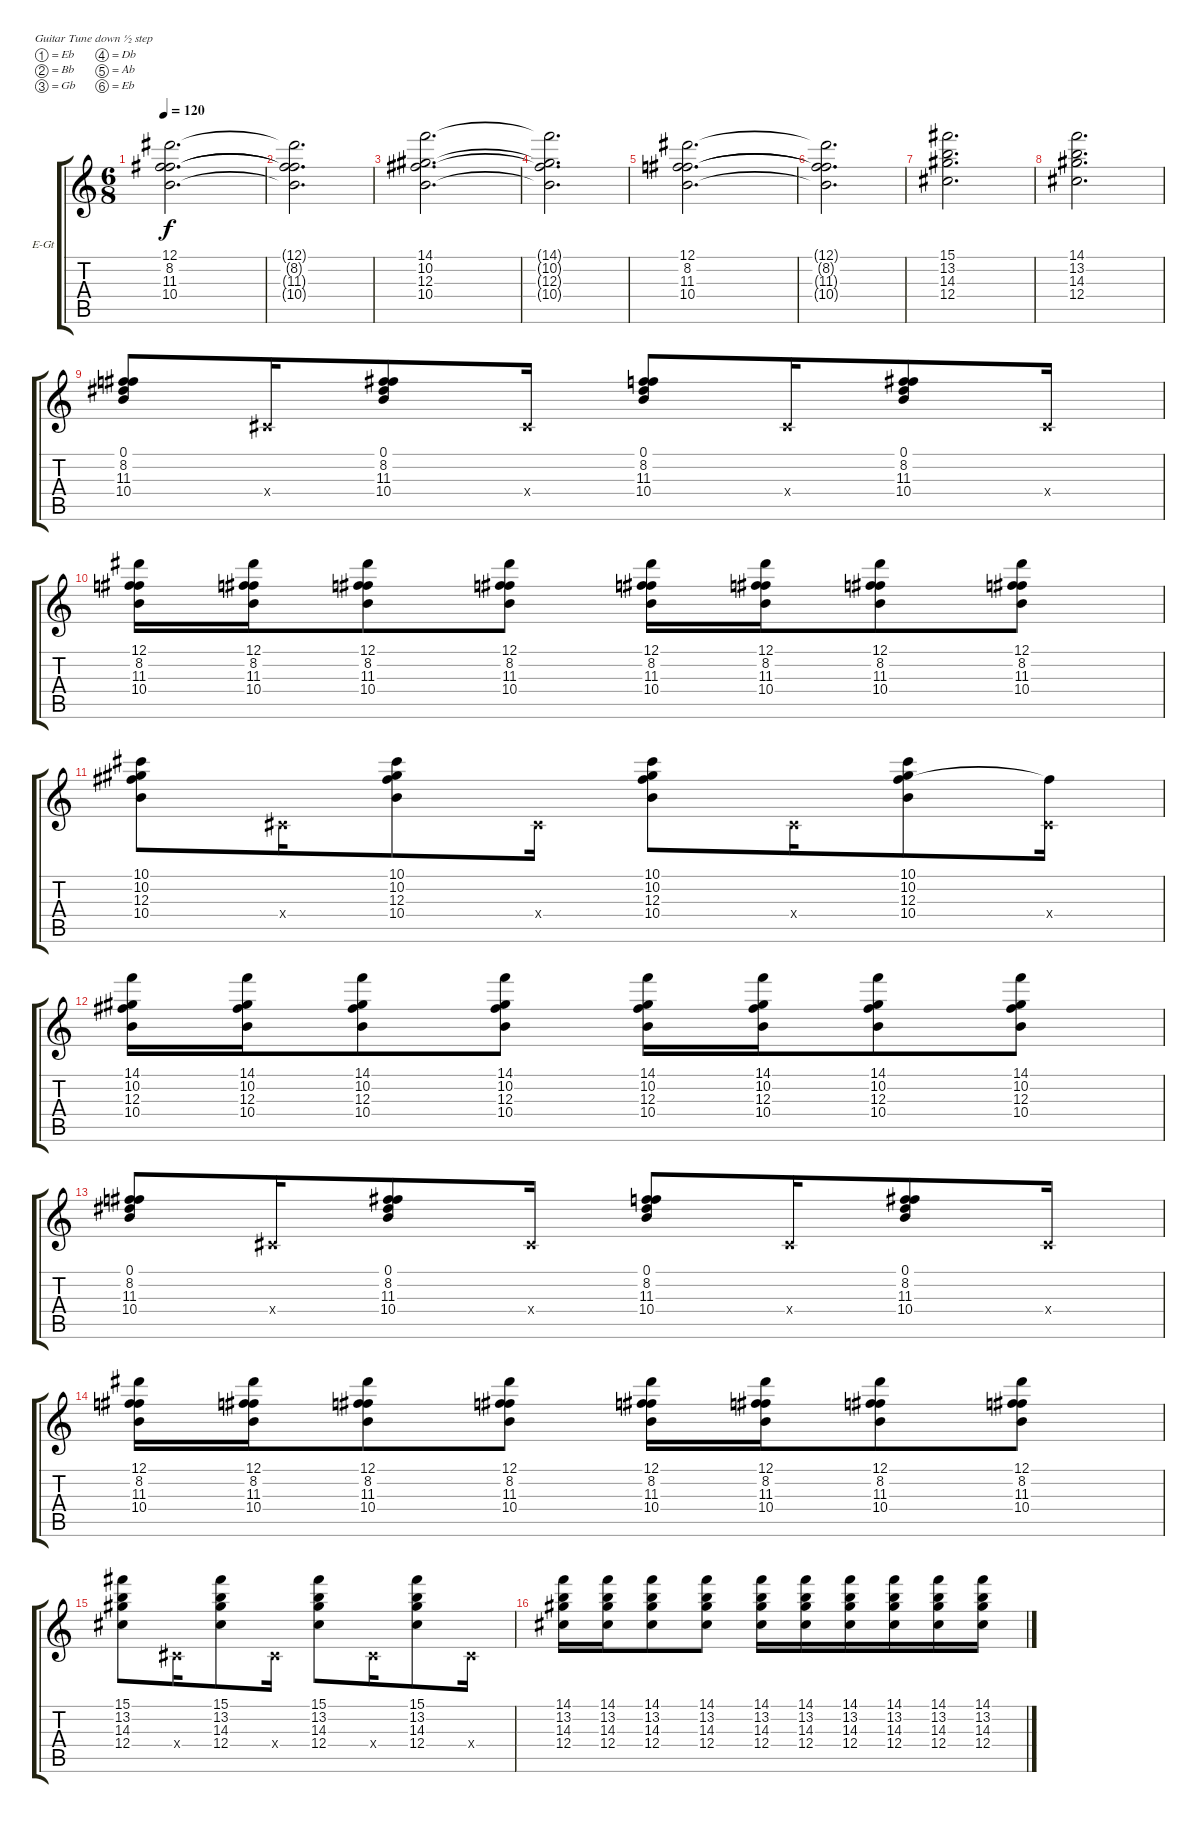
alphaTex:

\defaultSystemsLayout 4
\bracketExtendMode groupsimilarinstruments
\firstSystemTrackNameOrientation horizontal
\otherSystemsTrackNameOrientation horizontal
\track ("Luke Hoskin" "E-Gt") {instrument distortionguitar}
\staff {score tabs}
\tuning (Eb4 Bb3 Gb3 Db3 Ab2 Eb2)
\ts (6 8)
\tempo 120
\clef g2
\ks c
(10.4 11.3 8.2 12.1).2{d dy f} |
(10.4{t} 11.3{t} 8.2{t} 12.1{t}).2{d} |
(14.1 10.2 12.3 10.4).2{d} |
(14.1{t} 10.2{t} 12.3{t} 10.4{t}).2{d} |
(12.1 8.2 11.3 10.4).2{d} |
(12.1{t} 8.2{t} 11.3{t} 10.4{t}).2{d} |
(12.4 14.3 13.2 15.1).2{d} |
(14.1 13.2 14.3 12.4).2{d} |
(0.1 8.2 11.3 10.4).8 0.4{x}.16 (10.4 11.3 8.2 0.1).8 0.4{x}.16 (0.1 8.2 11.3 10.4).8 0.4{x}.16 (10.4 11.3 8.2 0.1).8 0.4{x}.16 |
(12.1 8.2 11.3 10.4).16 (12.1 8.2 11.3 10.4).16 (12.1 8.2 11.3 10.4).8 (12.1 8.2 11.3 10.4).8 (12.1 8.2 11.3 10.4).16 (12.1 8.2 11.3 10.4).16 (12.1 8.2 11.3 10.4).8 (12.1 8.2 11.3 10.4).8 |
(10.1 10.2 12.3 10.4).8 0.4{x}.16 (10.4 12.3 10.2 10.1).8 0.4{x}.16 (10.4 12.3 10.2 10.1).8 0.4{x}.16 (10.4 12.3 10.2 10.1).8 (0.4{x} 12.3{t}).16 |
(10.4 12.3 10.2 14.1).16 (10.4 12.3 14.1 10.2).16 (10.4 12.3 14.1 10.2).8 (10.4 12.3 14.1 10.2).8 (10.4 12.3 10.2 14.1).16 (10.4 12.3 10.2 14.1).16 (10.4 12.3 10.2 14.1).8 (10.4 12.3 10.2 14.1).8 |
(0.1 8.2 11.3 10.4).8 0.4{x}.16 (10.4 11.3 8.2 0.1).8 0.4{x}.16 (0.1 8.2 11.3 10.4).8 0.4{x}.16 (10.4 11.3 8.2 0.1).8 0.4{x}.16 |
(12.1 8.2 11.3 10.4).16 (12.1 8.2 11.3 10.4).16 (12.1 8.2 11.3 10.4).8 (12.1 8.2 11.3 10.4).8 (12.1 8.2 11.3 10.4).16 (12.1 8.2 11.3 10.4).16 (12.1 8.2 11.3 10.4).8 (12.1 8.2 11.3 10.4).8 |
(15.1 13.2 14.3 12.4).8 0.4{x}.16 (12.4 14.3 13.2 15.1).8 0.4{x}.16 (15.1 13.2 14.3 12.4).8 0.4{x}.16 (12.4 14.3 13.2 15.1).8 0.4{x}.16 |
(14.1 13.2 14.3 12.4).16 (14.1 13.2 14.3 12.4).16 (14.1 13.2 14.3 12.4).8 (14.1 13.2 14.3 12.4).8 (14.1 13.2 14.3 12.4).16 (14.1 13.2 14.3 12.4).16 (14.1 13.2 14.3 12.4).16 (14.1 13.2 14.3 12.4).16 (14.1 13.2 14.3 12.4).16 (14.1 13.2 14.3 12.4).16
